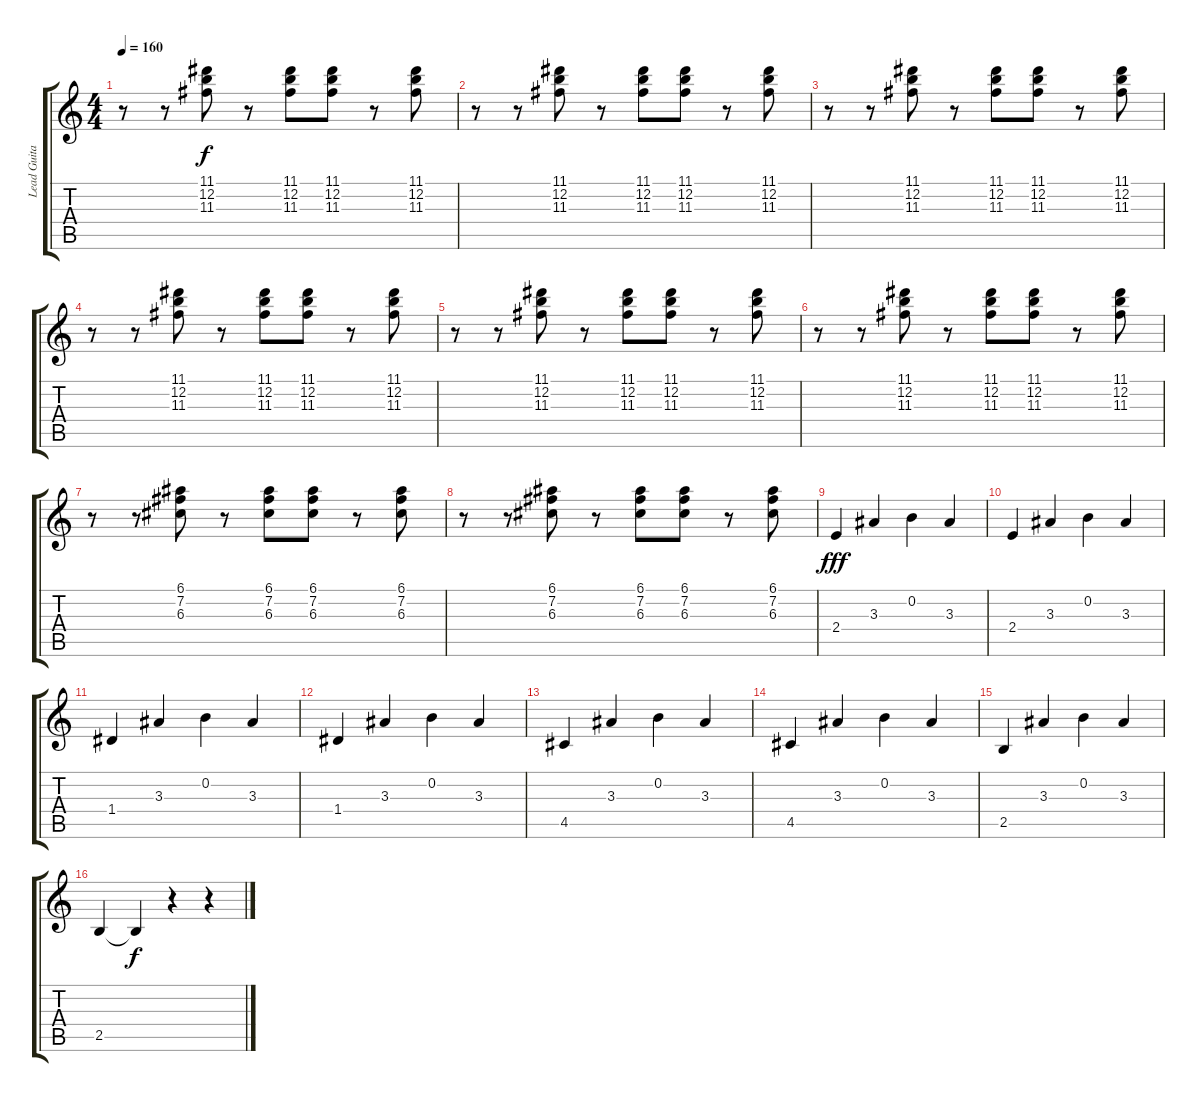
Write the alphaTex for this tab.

\track ("Lead Guitar" "Lead Guita") {instrument electricguitarmuted}
\staff {score tabs}
\tuning (E4 B3 G3 D3 A2 E2) {hide}
\ts (4 4)
\tempo 160
\clef g2
\ks c
r.8{dy f} r.8 (11.1 12.2 11.3).8 r.8 (11.1 12.2 11.3).8 (11.1 12.2 11.3).8 r.8 (11.1 12.2 11.3).8 |
r.8 r.8 (11.1 12.2 11.3).8 r.8 (11.1 12.2 11.3).8 (11.1 12.2 11.3).8 r.8 (11.1 12.2 11.3).8 |
r.8 r.8 (11.1 12.2 11.3).8 r.8 (11.1 12.2 11.3).8 (11.1 12.2 11.3).8 r.8 (11.1 12.2 11.3).8 |
r.8 r.8 (11.1 12.2 11.3).8 r.8 (11.1 12.2 11.3).8 (11.1 12.2 11.3).8 r.8 (11.1 12.2 11.3).8 |
r.8 r.8 (11.1 12.2 11.3).8 r.8 (11.1 12.2 11.3).8 (11.1 12.2 11.3).8 r.8 (11.1 12.2 11.3).8 |
r.8 r.8 (11.1 12.2 11.3).8 r.8 (11.1 12.2 11.3).8 (11.1 12.2 11.3).8 r.8 (11.1 12.2 11.3).8 |
r.8 r.8 (6.1 7.2 6.3).8 r.8 (6.1 7.2 6.3).8 (6.1 7.2 6.3).8 r.8 (6.1 7.2 6.3).8 |
r.8 r.8 (6.1 7.2 6.3).8 r.8 (6.1 7.2 6.3).8 (6.1 7.2 6.3).8 r.8 (6.1 7.2 6.3).8 |
2.4.4{dy fff} 3.3.4 0.2.4 3.3.4 |
2.4.4 3.3.4 0.2.4 3.3.4 |
1.4.4 3.3.4 0.2.4 3.3.4 |
1.4.4 3.3.4 0.2.4 3.3.4 |
4.5.4 3.3.4 0.2.4 3.3.4 |
4.5.4 3.3.4 0.2.4 3.3.4 |
2.5.4 3.3.4 0.2.4 3.3.4 |
2.5.4 2.5{t}.4{dy f} r.4 r.4
